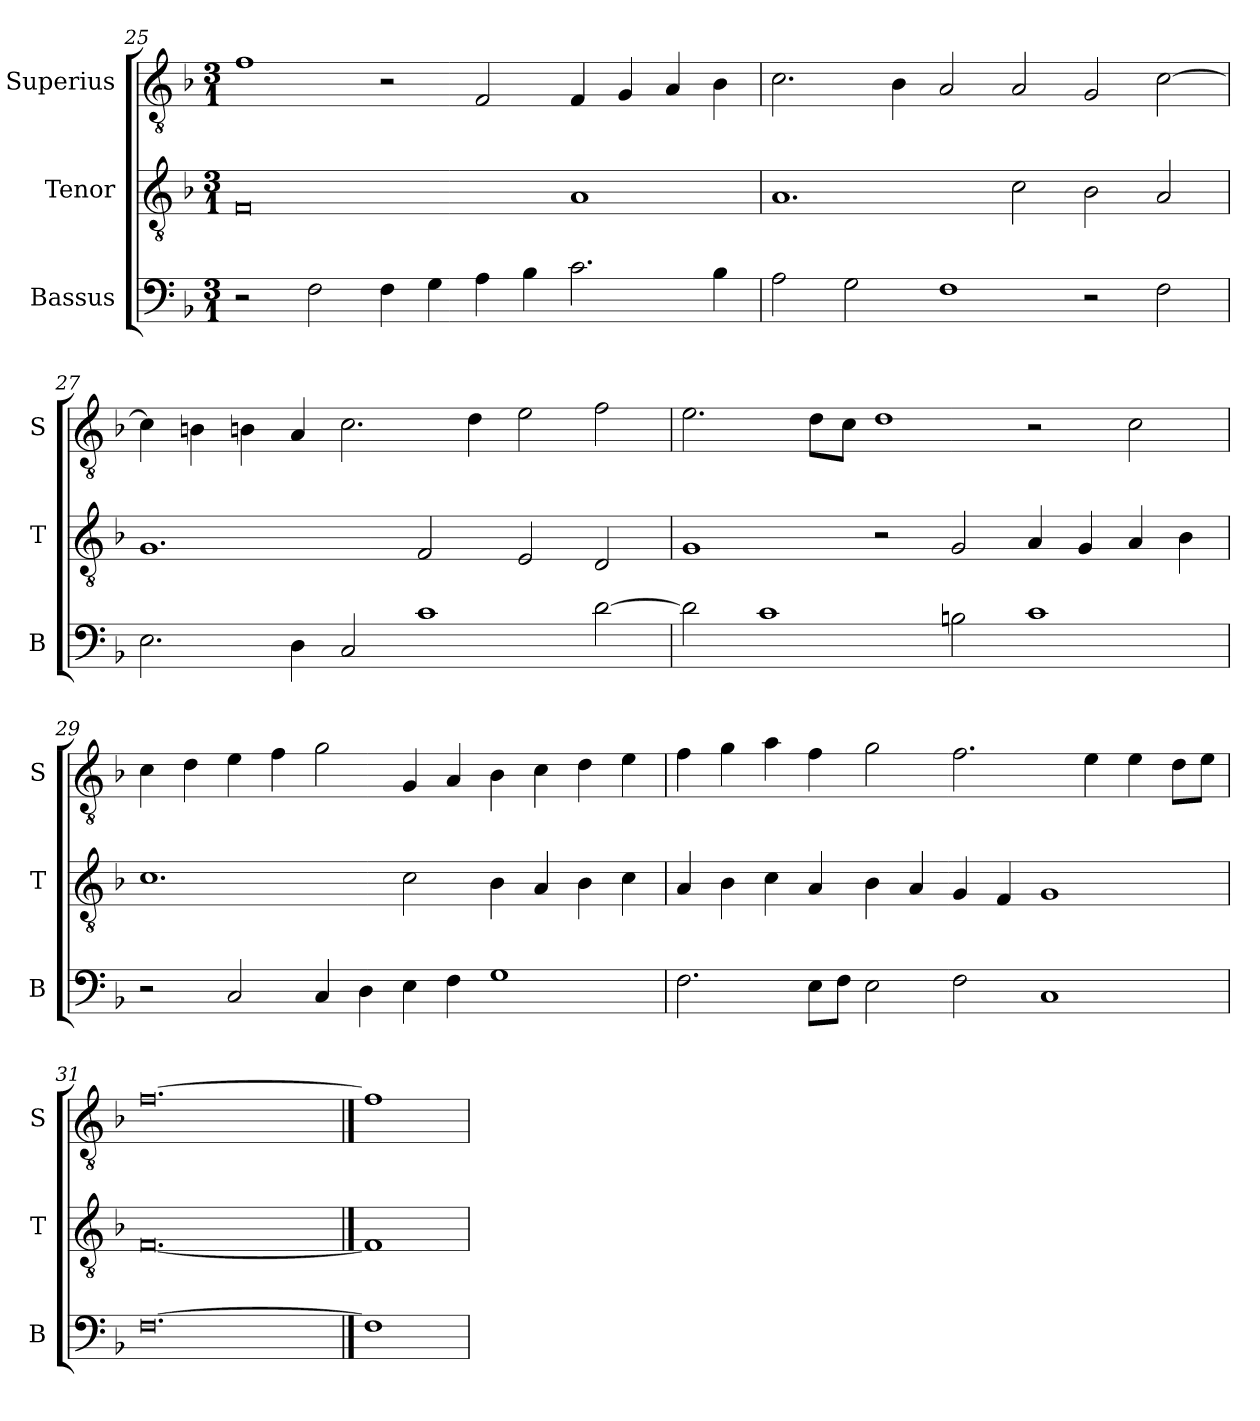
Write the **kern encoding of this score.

**kern	**kern	**kern
*part3	*part2	*part1
*staff3	*staff2	*staff1
*I"Bassus	*I"Tenor	*I"Superius
*I'B	*I'T	*I'S
*clefF4	*clefGv2	*clefGv2
*k[b-]	*k[b-]	*k[b-]
*F:	*F:	*F:
*M3/1	*M3/1	*M3/1
=25	=25	=25
2r	0F	1f
2F	.	.
4F	.	2r
4G	.	.
4A	.	2F
4B-	.	.
2.c	1A	4F
.	.	4G
.	.	4A
4B-	.	4B-
=26	=26	=26
2A	1.A	2.c
2G	.	.
.	.	4B-
1F	.	2A
.	2c	2A
2r	2B-	2G
2F	2A	[2c
=27	=27	=27
2.E	1.G	4c]
.	.	4Bn
.	.	4Bn
4D	.	4A
2C	.	2.c
1c	2F	.
.	.	4d
.	2E	2e
[2d	2D	2f
=28	=28	=28
2d]	1G	2.e
1c	.	.
.	.	8dL
.	.	8cJ
.	2r	1d
2Bn	2G	.
1c	4A	2r
.	4G	.
.	4A	2c
.	4B-	.
=29	=29	=29
2r	1.c	4c
.	.	4d
2C	.	4e
.	.	4f
4C	.	2g
4D	.	.
4E	2c	4G
4F	.	4A
1G	4B-	4B-
.	4A	4c
.	4B-	4d
.	4c	4e
=30	=30	=30
2.F	4A	4f
.	4B-	4g
.	4c	4a
8EL	4A	4f
8FJ	.	.
2E	4B-	2g
.	4A	.
2F	4G	2.f
.	4F	.
1C	1G	.
.	.	4e
.	.	4e
.	.	8dL
.	.	8eJ
=31	=31	=31
[0.F	[0.F	[0.f
==32	==32	==32
1F]	1F]	1f]
=	=	=
*-	*-	*-
